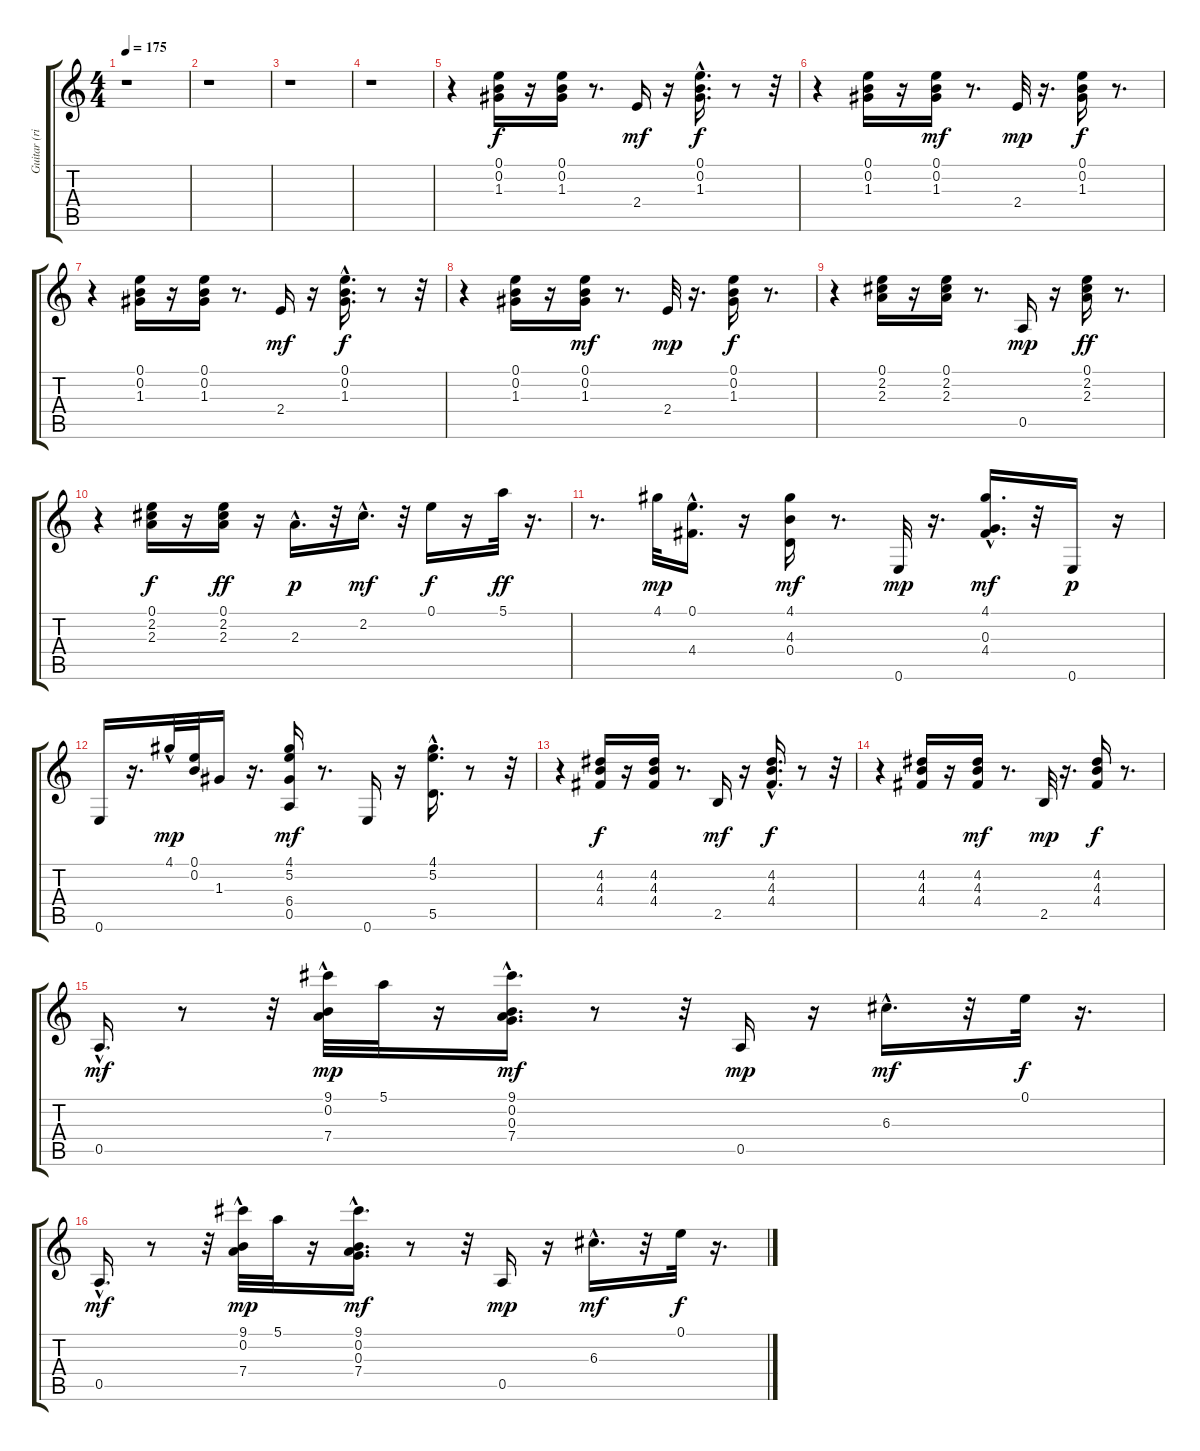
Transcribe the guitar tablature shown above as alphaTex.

\track ("Guitar (ritm)" "Guitar (ri") {instrument electricguitarjazz}
\staff {score tabs}
\tuning (E4 B3 G3 D3 A2 E2) {hide}
\ts (4 4)
\tempo 175
\clef g2
\ks c
r.1{dy f instrument electricguitarjazz} |
r.1 |
r.1 |
r.1 |
r.4 (0.1 0.2 1.3).16 r.16 (0.1 0.2 1.3).16 r.8{d} 2.4.16{dy mf} r.16 (0.1{hac} 0.2{hac} 1.3{hac}).16{d dy f} r.8 r.32 |
r.4 (0.1 0.2 1.3).16 r.16 (0.1 0.2 1.3).16{dy mf} r.8{d} 2.4.32{dy mp} r.16{d} (0.1 0.2 1.3).16{dy f} r.8{d} |
r.4 (0.1 0.2 1.3).16 r.16 (0.1 0.2 1.3).16 r.8{d} 2.4.16{dy mf} r.16 (0.1{hac} 0.2{hac} 1.3{hac}).16{d dy f} r.8 r.32 |
r.4 (0.1 0.2 1.3).16 r.16 (0.1 0.2 1.3).16{dy mf} r.8{d} 2.4.32{dy mp} r.16{d} (0.1 0.2 1.3).16{dy f} r.8{d} |
r.4 (0.1 2.2 2.3).16 r.16 (0.1 2.2 2.3).16 r.8{d} 0.5.16{dy mp} r.16 (0.1 2.2 2.3).16{dy ff} r.8{d} |
r.4 (0.1 2.2 2.3).16{dy f} r.16 (0.1 2.2 2.3).16{dy ff} r.16 2.3{hac}.16{d dy p} r.32 2.2{hac}.16{d dy mf} r.32 0.1.16{dy f} r.16 5.1.32{dy ff} r.16{d} |
r.8{d} 4.1.32{dy mp} (0.1{hac} 4.4).16{d} r.16 (4.1 4.3 0.4).16{dy mf} r.8{d} 0.6.32{dy mp} r.16{d} (4.1{hac} 0.3{hac} 4.4{hac}).16{d dy mf} r.32 0.6.16{dy p} r.16 |
0.6.16 r.16{d} 4.1{hac}.32{dy mp} (0.1 0.2).32 1.3.16 r.16{d} (4.1 5.2 6.4 0.5).16{dy mf} r.8{d} 0.6.16 r.16 (4.1 5.2{hac} 5.5).16{d} r.8 r.32 |
r.4 (4.2 4.3 4.4).16{dy f} r.16 (4.2 4.3 4.4).16 r.8{d} 2.5.16{dy mf} r.16 (4.2{hac} 4.3{hac} 4.4{hac}).16{d dy f} r.8 r.32 |
r.4 (4.2 4.3 4.4).16 r.16 (4.2 4.3 4.4).16{dy mf} r.8{d} 2.5.32{dy mp} r.16{d} (4.2 4.3 4.4).16{dy f} r.8{d} |
0.5{hac}.16{d dy mf} r.8 r.32 (9.1{hac} 0.2{hac} 7.4{hac}).32{dy mp} 5.1.32 r.16 (9.1 0.2 0.3{hac} 7.4).16{d dy mf} r.8 r.32 0.5.16{dy mp} r.16 6.3{hac}.16{d dy mf} r.32 0.1.32{dy f} r.16{d} |
0.5{hac}.16{d dy mf} r.8 r.32 (9.1{hac} 0.2{hac} 7.4{hac}).32{dy mp} 5.1.32 r.16 (9.1 0.2 0.3{hac} 7.4).16{d dy mf} r.8 r.32 0.5.16{dy mp} r.16 6.3{hac}.16{d dy mf} r.32 0.1.32{dy f} r.16{d}
